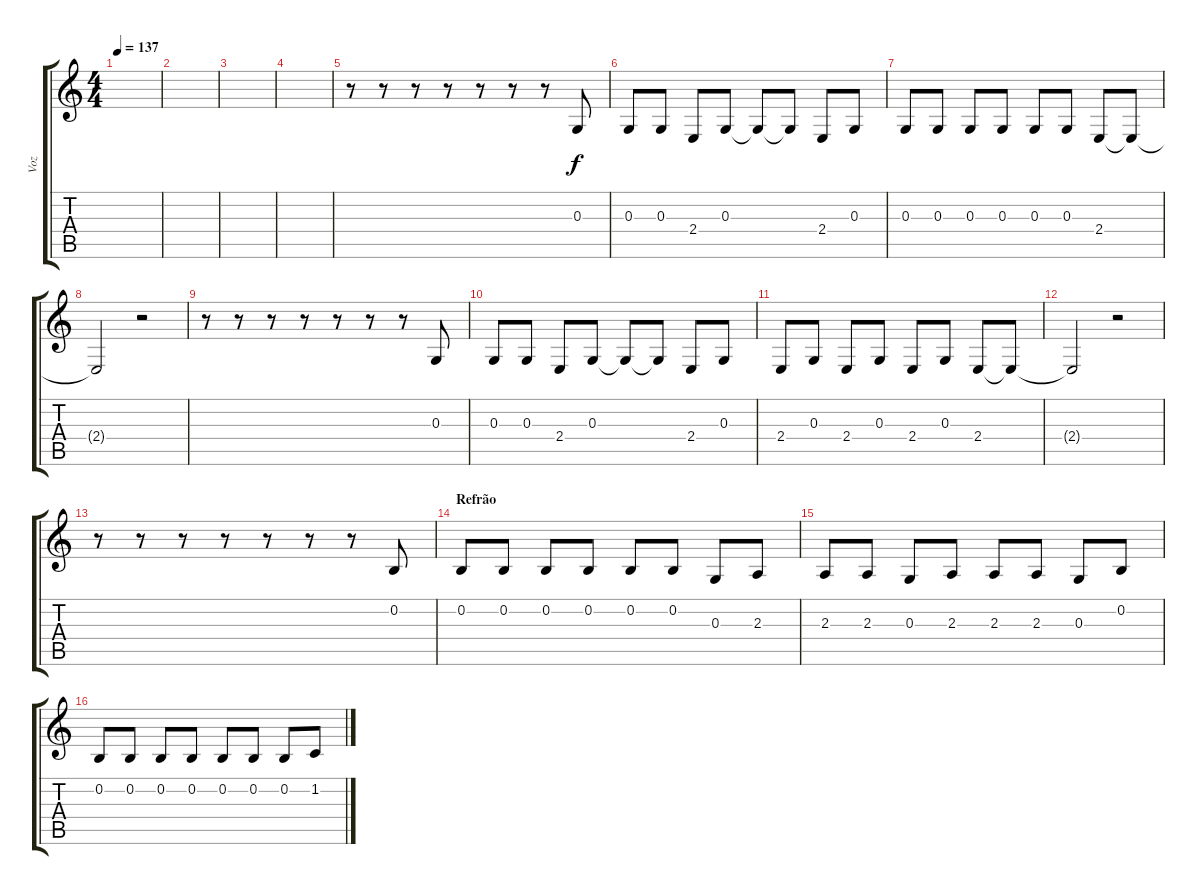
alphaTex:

\track ("Voz" "Voz") {instrument tenorsax}
\staff {score tabs}
\tuning (E4 B3 G3 D3 A2 E2) {hide}
\ts (4 4)
\tempo 137
\clef g2
\ks c
|
|
|
|
r.8 r.8 r.8 r.8 r.8 r.8 r.8 0.3.8 |
0.3.8 0.3.8 2.4.8 0.3.8 0.3{t}.8 0.3{t}.8 2.4.8 0.3.8 |
0.3.8 0.3.8 0.3.8 0.3.8 0.3.8 0.3.8 2.4.8 2.4{t}.8 |
2.4{t}.2 r.2 |
r.8 r.8 r.8 r.8 r.8 r.8 r.8 0.3.8 |
0.3.8 0.3.8 2.4.8 0.3.8 0.3{t}.8 0.3{t}.8 2.4.8 0.3.8 |
2.4.8 0.3.8 2.4.8 0.3.8 2.4.8 0.3.8 2.4.8 2.4{t}.8 |
2.4{t}.2 r.2 |
r.8 r.8 r.8 r.8 r.8 r.8 r.8 0.2.8 |
\section ("" "Refrão")
0.2.8 0.2.8 0.2.8 0.2.8 0.2.8 0.2.8 0.3.8 2.3.8 |
2.3.8 2.3.8 0.3.8 2.3.8 2.3.8 2.3.8 0.3.8 0.2.8 |
0.2.8 0.2.8 0.2.8 0.2.8 0.2.8 0.2.8 0.2.8 1.2.8
